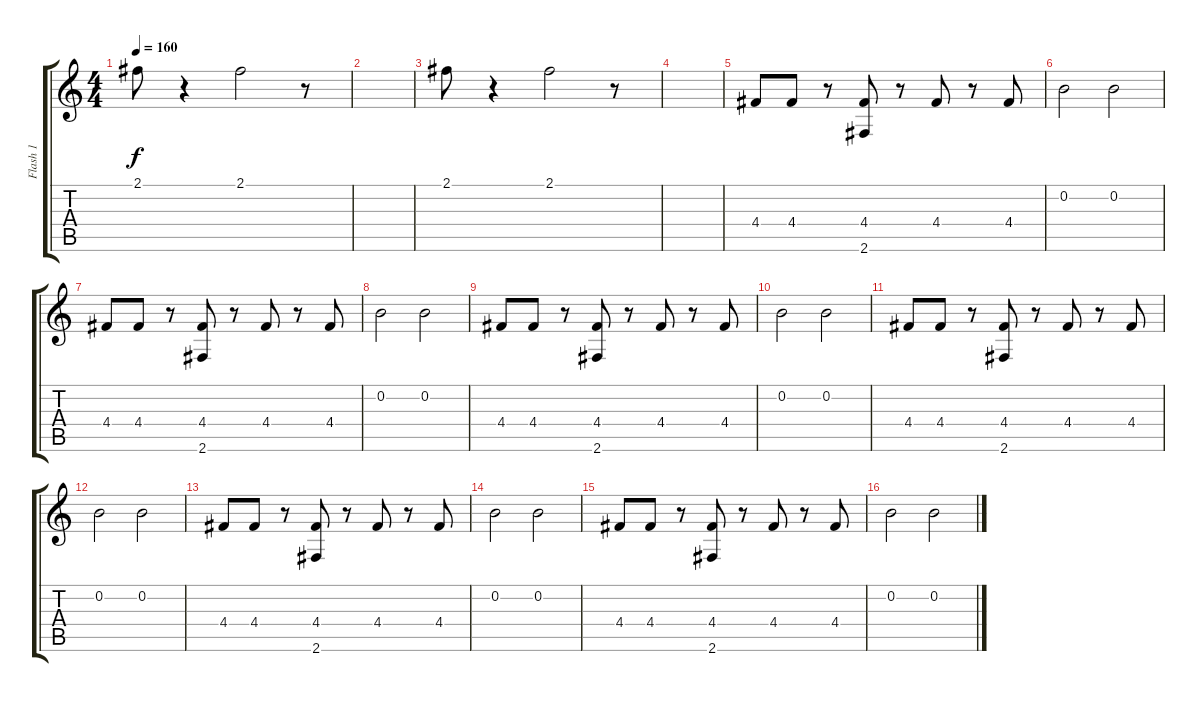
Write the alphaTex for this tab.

\track ("Flash 1" "Flash 1") {instrument synthbass2}
\staff {score tabs}
\tuning (E4 B3 G3 D3 A2 E2) {hide}
\ts (4 4)
\tempo 160
\clef g2
\ks c
2.1.8{dy f} r.4 2.1.2 r.8 |
|
2.1.8 r.4 2.1.2 r.8 |
|
4.4.8 4.4.8 r.8 (4.4 2.6).8 r.8 4.4.8 r.8 4.4.8 |
0.2.2 0.2.2 |
4.4.8 4.4.8 r.8 (4.4 2.6).8 r.8 4.4.8 r.8 4.4.8 |
0.2.2 0.2.2 |
4.4.8 4.4.8 r.8 (4.4 2.6).8 r.8 4.4.8 r.8 4.4.8 |
0.2.2 0.2.2 |
4.4.8 4.4.8 r.8 (4.4 2.6).8 r.8 4.4.8 r.8 4.4.8 |
0.2.2 0.2.2 |
4.4.8 4.4.8 r.8 (4.4 2.6).8 r.8 4.4.8 r.8 4.4.8 |
0.2.2 0.2.2 |
4.4.8 4.4.8 r.8 (4.4 2.6).8 r.8 4.4.8 r.8 4.4.8 |
0.2.2 0.2.2
